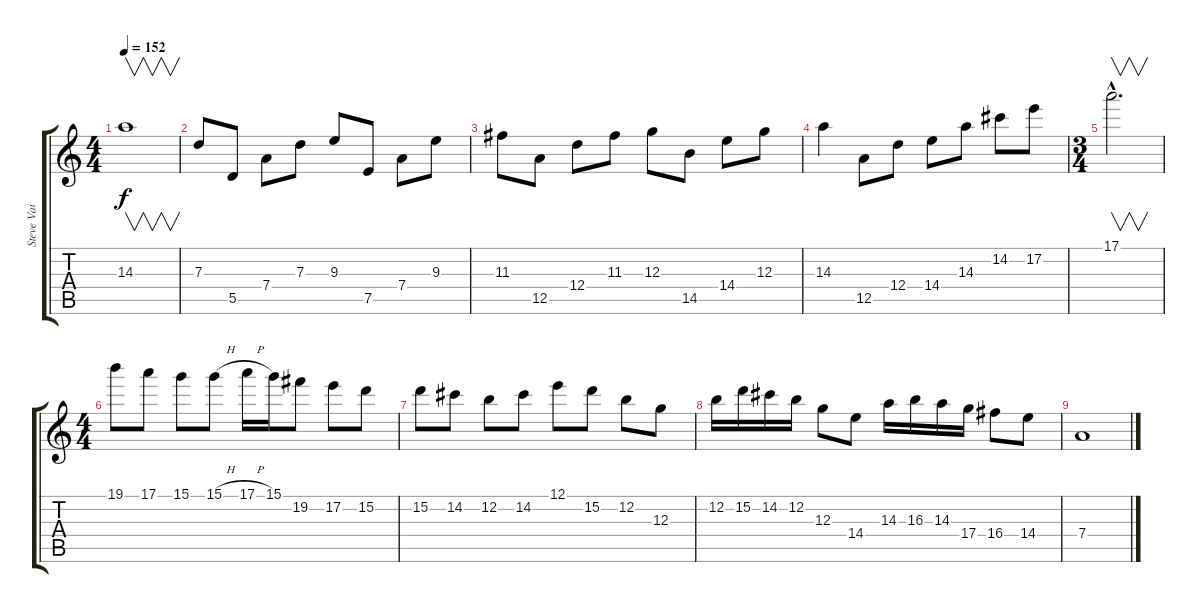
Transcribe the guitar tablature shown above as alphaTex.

\track ("Steve Vai" "Steve Vai") {instrument distortionguitar}
\staff {score tabs}
\tuning (E4 B3 G3 D3 A2 E2) {hide}
\ts (4 4)
\tempo 152
\clef g2
\ks c
14.3.1{v dy f} |
7.3.8 5.5.8 7.4.8 7.3.8 9.3.8 7.5.8 7.4.8 9.3.8 |
11.3.8 12.5.8 12.4.8 11.3.8 12.3.8 14.5.8 14.4.8 12.3.8 |
14.3.4 12.5.8 12.4.8 14.4.8 14.3.8 14.2.8 17.2.8 |
\ts (3 4)
17.1{hac}.2{v d} |
\ts (4 4)
19.1.8 17.1.8 15.1.8 15.1{h}.8 17.1{h}.16 15.1.16 19.2.8 17.2.8 15.2.8 |
15.2.8 14.2.8 12.2.8 14.2.8 12.1.8 15.2.8 12.2.8 12.3.8 |
12.2.16 15.2.16 14.2.16 12.2.16 12.3.8 14.4.8 14.3.16 16.3.16 14.3.16 17.4.16 16.4.8 14.4.8 |
7.4.1
